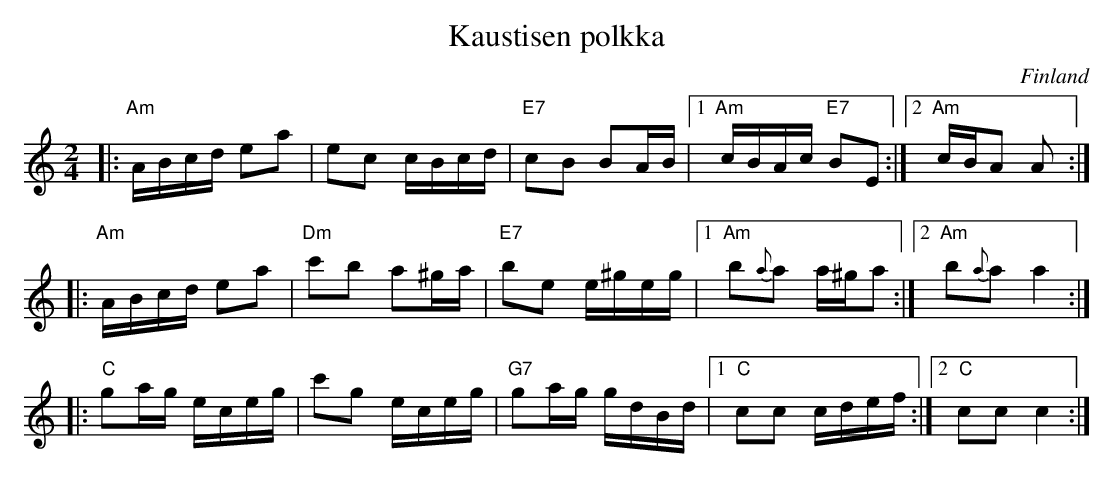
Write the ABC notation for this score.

X:1
T: Kaustisen polkka
O: Finland
M: 2/4
L: 1/16
K: Am
|: "Am"ABcd e2a2 | e2c2 cBcd \
| "E7"c2B2 B2AB |1 "Am"cBAc "E7"B2E2 :|2 "Am"cBA2 A2 :|
|: "Am"ABcd e2a2 | "Dm"c'2b2 a2^ga \
| "E7"b2e2 e^geg |1 "Am"b2{a}a2 a^ga2 :|2 "Am"b2{a}a2 a4 :|
|: "C"g2ag eceg | c'2g2 eceg \
| "G7"g2ag gdBd |1 "C"c2c2 cdef :|2 "C"c2c2 c4 :|
